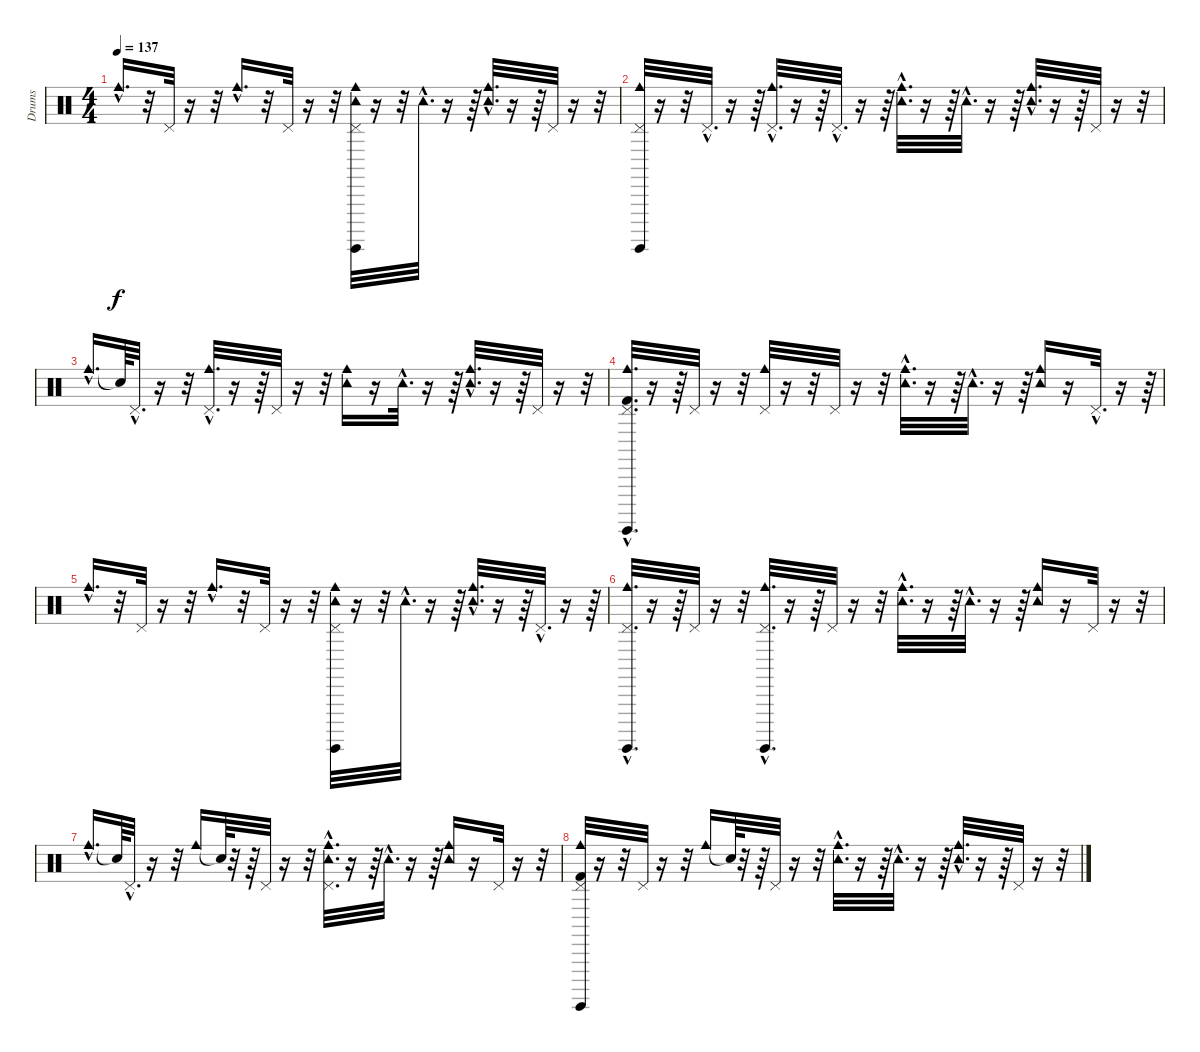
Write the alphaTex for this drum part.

\track ("Drums   " "Drums   ") {instrument percussion}
\staff {score}
\articulation defaults
\ts (4 4)
\tempo 137
\clef neutral
\ks c "Cowbell medium (hit)"{hac}.16{d dy f}
r.32 "Pedal Hi-Hat (hit)".32 r.16 r.32 "Cowbell medium (hit)"{hac}.16{d} r.32 "Pedal Hi-Hat (hit)".32 r.16 r.32 ("Pedal Hi-Hat (hit)" "Surdo (hit)" "Tambourine (hit)" "Cowbell medium (hit)").32 r.16 r.32 "Tambourine (hit)"{hac}.32{d} r.16 r.64 ("Tambourine (hit)"{hac} "Cowbell medium (hit)"{hac}).32{d} r.16 r.64 "Pedal Hi-Hat (hit)".32 r.16 r.32 |
("Pedal Hi-Hat (hit)" "Surdo (hit)" "Cowbell medium (hit)").32 r.16 r.32 "Pedal Hi-Hat (hit)"{hac}.32{d} r.16 r.64 ("Pedal Hi-Hat (hit)"{hac} "Cowbell medium (hit)"{hac}).32{d} r.16 r.64 "Pedal Hi-Hat (hit)"{hac}.32{d} r.16 r.64 ("Tambourine (hit)"{hac} "Cowbell medium (hit)"{hac}).32{d} r.16 r.64 "Tambourine (hit)"{hac}.32{d} r.16 r.64 ("Tambourine (hit)"{hac} "Cowbell medium (hit)"{hac}).32{d} r.16 r.64 "Pedal Hi-Hat (hit)".32 r.16 r.32 |
"Cowbell medium (hit)"{hac}.16{d} "Snare (hit)"{t}.64 "Pedal Hi-Hat (hit)"{hac}.32{d} r.16 r.32 ("Pedal Hi-Hat (hit)"{hac} "Cowbell medium (hit)"{hac}).32{d} r.16 r.64 "Pedal Hi-Hat (hit)".32 r.16 r.32 ("Tambourine (hit)" "Cowbell medium (hit)").16 r.16 "Tambourine (hit)"{hac}.32{d} r.16 r.64 ("Tambourine (hit)"{hac} "Cowbell medium (hit)"{hac}).32{d} r.16 r.64 "Pedal Hi-Hat (hit)".32 r.16 r.32 |
("Kick (hit) 2"{hac} "Pedal Hi-Hat (hit)"{hac} "Surdo (hit)"{hac} "Cowbell medium (hit)"{hac}).32{d} r.16 r.64 "Pedal Hi-Hat (hit)".32 r.16 r.32 ("Pedal Hi-Hat (hit)" "Cowbell medium (hit)").32 r.16 r.32 "Pedal Hi-Hat (hit)".32 r.16 r.32 ("Tambourine (hit)"{hac} "Cowbell medium (hit)"{hac}).32{d} r.16 r.64 "Tambourine (hit)"{hac}.32{d} r.16 r.64 ("Tambourine (hit)" "Cowbell medium (hit)").16 r.16 "Pedal Hi-Hat (hit)"{hac}.32{d} r.16 r.64 |
"Cowbell medium (hit)"{hac}.16{d} r.32 "Pedal Hi-Hat (hit)".32 r.16 r.32 "Cowbell medium (hit)"{hac}.16{d} r.32 "Pedal Hi-Hat (hit)".32 r.16 r.32 ("Pedal Hi-Hat (hit)" "Surdo (hit)" "Tambourine (hit)" "Cowbell medium (hit)").32 r.16 r.32 "Tambourine (hit)"{hac}.32{d} r.16 r.64 ("Tambourine (hit)"{hac} "Cowbell medium (hit)"{hac}).32{d} r.16 r.64 "Pedal Hi-Hat (hit)"{hac}.32{d} r.16 r.64 |
("Pedal Hi-Hat (hit)"{hac} "Surdo (hit)"{hac} "Cowbell medium (hit)"{hac}).32{d} r.16 r.64 "Pedal Hi-Hat (hit)".32 r.16 r.32 ("Pedal Hi-Hat (hit)"{hac} "Cowbell medium (hit)"{hac} "Surdo (hit)"{hac}).32{d} r.16 r.64 "Pedal Hi-Hat (hit)".32 r.16 r.32 ("Tambourine (hit)"{hac} "Cowbell medium (hit)"{hac}).32{d} r.16 r.64 "Tambourine (hit)"{hac}.32{d} r.16 r.64 ("Tambourine (hit)" "Cowbell medium (hit)").16 r.16 "Pedal Hi-Hat (hit)".32 r.16 r.32 |
"Cowbell medium (hit)"{hac}.16{d} "Snare (hit)"{t}.64 "Pedal Hi-Hat (hit)"{hac}.32{d} r.16 r.32 "Cowbell medium (hit)".16 "Snare (hit)"{t}.64 r.32 r.64 "Pedal Hi-Hat (hit)".32 r.16 r.32 ("Pedal Hi-Hat (hit)"{hac} "Tambourine (hit)"{hac} "Cowbell medium (hit)"{hac}).32{d} r.16 r.64 "Tambourine (hit)"{hac}.32{d} r.16 r.64 ("Tambourine (hit)" "Cowbell medium (hit)").16 r.16 "Pedal Hi-Hat (hit)".32 r.16 r.32 |
("Kick (hit) 2" "Pedal Hi-Hat (hit)" "Surdo (hit)" "Cowbell medium (hit)").32 r.16 r.32 "Pedal Hi-Hat (hit)".32 r.16 r.32 "Cowbell medium (hit)".16 "Snare (hit)"{t}.64 r.32 r.64 "Pedal Hi-Hat (hit)".32 r.16 r.32 ("Tambourine (hit)"{hac} "Cowbell medium (hit)"{hac}).32{d} r.16 r.64 "Tambourine (hit)"{hac}.32{d} r.16 r.64 ("Tambourine (hit)"{hac} "Cowbell medium (hit)"{hac}).32{d} r.16 r.64 "Pedal Hi-Hat (hit)".32 r.16 r.32
